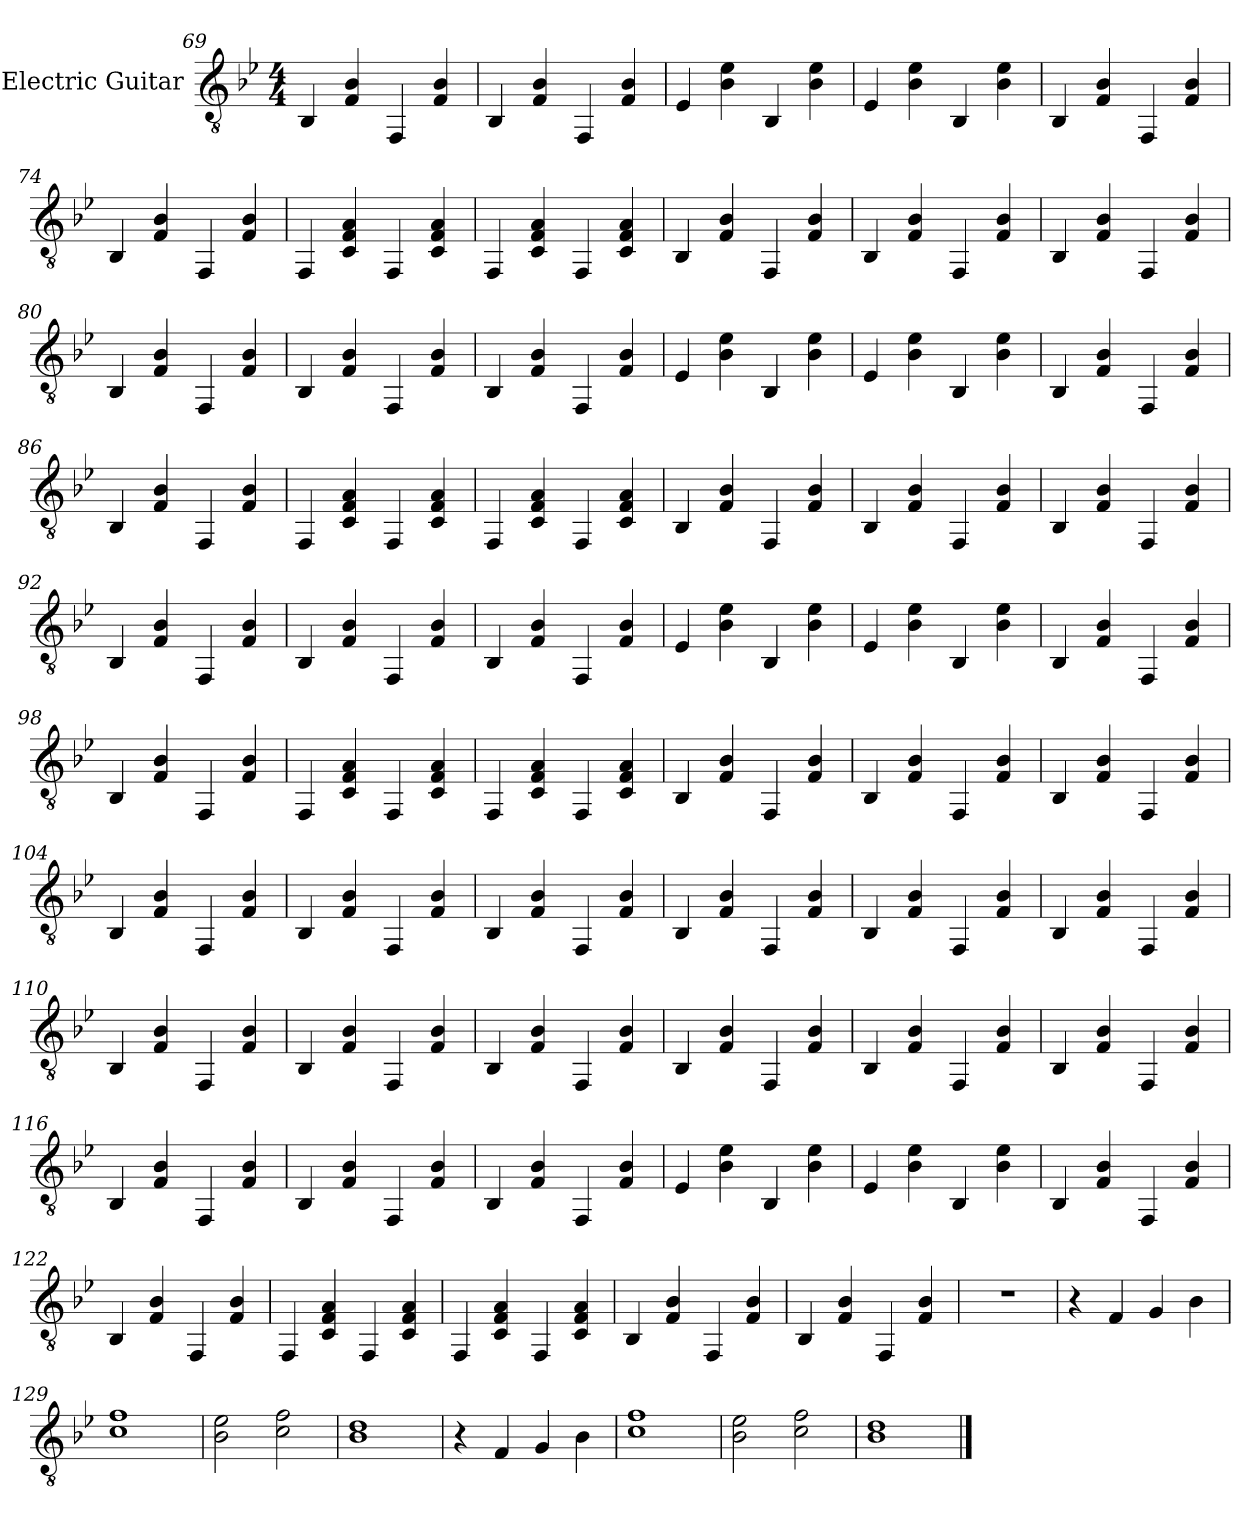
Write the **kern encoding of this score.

**kern
*part1
*staff1
*I"Electric Guitar
*I'El. Guit.
*clefGv2
*k[b-e-]
*M4/4
=69
4BB-/
4F/ 4B-/
4FF/
4F/ 4B-/
!!LO:LB:g=z
=70
4BB-/
4F/ 4B-/
4FF/
4F/ 4B-/
=71
4E-/
4B-\ 4e-\
4BB-/
4B-\ 4e-\
=72
4E-/
4B-\ 4e-\
4BB-/
4B-\ 4e-\
=73
4BB-/
4F/ 4B-/
4FF/
4F/ 4B-/
=74
4BB-/
4F/ 4B-/
4FF/
4F/ 4B-/
=75
4FF/
4C/ 4F/ 4A/
4FF/
4C/ 4F/ 4A/
=76
4FF/
4C/ 4F/ 4A/
4FF/
4C/ 4F/ 4A/
=77
4BB-/
4F/ 4B-/
4FF/
4F/ 4B-/
!!LO:LB:g=z
=78
4BB-/
4F/ 4B-/
4FF/
4F/ 4B-/
=79
4BB-/
4F/ 4B-/
4FF/
4F/ 4B-/
=80
4BB-/
4F/ 4B-/
4FF/
4F/ 4B-/
=81
4BB-/
4F/ 4B-/
4FF/
4F/ 4B-/
=82
4BB-/
4F/ 4B-/
4FF/
4F/ 4B-/
=83
4E-/
4B-\ 4e-\
4BB-/
4B-\ 4e-\
=84
4E-/
4B-\ 4e-\
4BB-/
4B-\ 4e-\
=85
4BB-/
4F/ 4B-/
4FF/
4F/ 4B-/
=86
4BB-/
4F/ 4B-/
4FF/
4F/ 4B-/
!!LO:PB:g=z
=87
4FF/
4C/ 4F/ 4A/
4FF/
4C/ 4F/ 4A/
=88
4FF/
4C/ 4F/ 4A/
4FF/
4C/ 4F/ 4A/
=89
4BB-/
4F/ 4B-/
4FF/
4F/ 4B-/
=90
4BB-/
4F/ 4B-/
4FF/
4F/ 4B-/
=91
4BB-/
4F/ 4B-/
4FF/
4F/ 4B-/
=92
4BB-/
4F/ 4B-/
4FF/
4F/ 4B-/
=93
4BB-/
4F/ 4B-/
4FF/
4F/ 4B-/
=94
4BB-/
4F/ 4B-/
4FF/
4F/ 4B-/
!!LO:LB:g=z
=95
4E-/
4B-\ 4e-\
4BB-/
4B-\ 4e-\
=96
4E-/
4B-\ 4e-\
4BB-/
4B-\ 4e-\
=97
4BB-/
4F/ 4B-/
4FF/
4F/ 4B-/
=98
4BB-/
4F/ 4B-/
4FF/
4F/ 4B-/
=99
4FF/
4C/ 4F/ 4A/
4FF/
4C/ 4F/ 4A/
=100
4FF/
4C/ 4F/ 4A/
4FF/
4C/ 4F/ 4A/
=101
4BB-/
4F/ 4B-/
4FF/
4F/ 4B-/
=102
4BB-/
4F/ 4B-/
4FF/
4F/ 4B-/
!!LO:LB:g=z
=103
4BB-/
4F/ 4B-/
4FF/
4F/ 4B-/
=104
4BB-/
4F/ 4B-/
4FF/
4F/ 4B-/
=105
4BB-/
4F/ 4B-/
4FF/
4F/ 4B-/
=106
4BB-/
4F/ 4B-/
4FF/
4F/ 4B-/
=107
4BB-/
4F/ 4B-/
4FF/
4F/ 4B-/
=108
4BB-/
4F/ 4B-/
4FF/
4F/ 4B-/
=109
4BB-/
4F/ 4B-/
4FF/
4F/ 4B-/
=110
4BB-/
4F/ 4B-/
4FF/
4F/ 4B-/
=111
4BB-/
4F/ 4B-/
4FF/
4F/ 4B-/
!!LO:LB:g=z
=112
4BB-/
4F/ 4B-/
4FF/
4F/ 4B-/
=113
4BB-/
4F/ 4B-/
4FF/
4F/ 4B-/
=114
4BB-/
4F/ 4B-/
4FF/
4F/ 4B-/
=115
4BB-/
4F/ 4B-/
4FF/
4F/ 4B-/
=116
4BB-/
4F/ 4B-/
4FF/
4F/ 4B-/
=117
4BB-/
4F/ 4B-/
4FF/
4F/ 4B-/
=118
4BB-/
4F/ 4B-/
4FF/
4F/ 4B-/
=119
4E-/
4B-\ 4e-\
4BB-/
4B-\ 4e-\
=120
4E-/
4B-\ 4e-\
4BB-/
4B-\ 4e-\
!!LO:LB:g=z
=121
4BB-/
4F/ 4B-/
4FF/
4F/ 4B-/
=122
4BB-/
4F/ 4B-/
4FF/
4F/ 4B-/
=123
4FF/
4C/ 4F/ 4A/
4FF/
4C/ 4F/ 4A/
=124
4FF/
4C/ 4F/ 4A/
4FF/
4C/ 4F/ 4A/
=125
4BB-/
4F/ 4B-/
4FF/
4F/ 4B-/
=126
4BB-/
4F/ 4B-/
4FF/
4F/ 4B-/
=127
1r
=128
4r
4F/
4G/
4B-\
=129
1c 1f
!!LO:LB:g=z
=130
2B-\ 2e-\
2c\ 2f\
=131
1B- 1d
=132
4r
4F/
4G/
4B-\
=133
1c 1f
=134
2B-\ 2e-\
2c\ 2f\
=135
1B- 1d
==
*-
